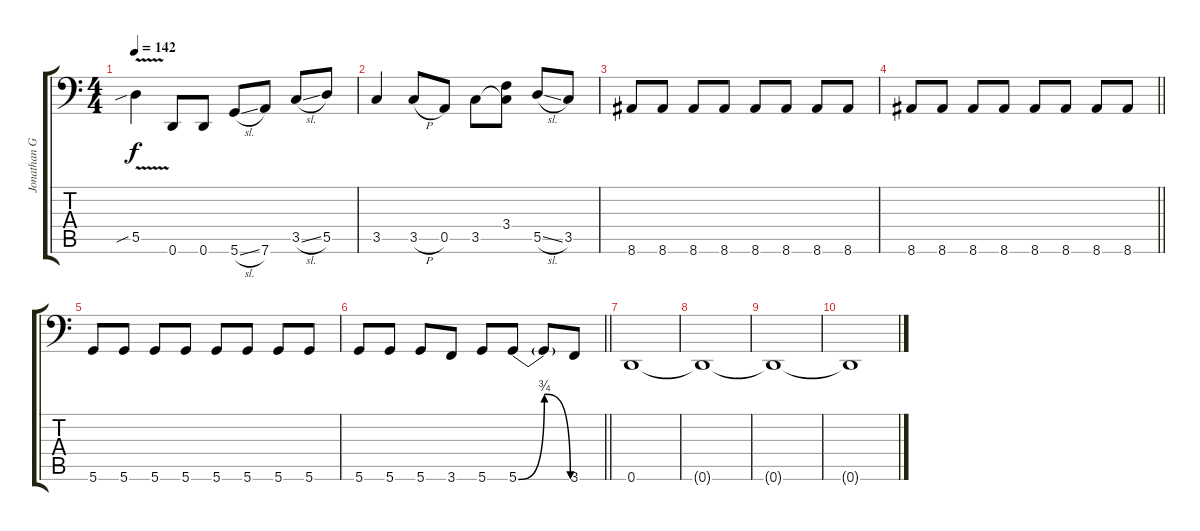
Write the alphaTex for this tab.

\track ("Jonathan Gallan" "Jonathan G") {instrument electricbassfinger}
\staff {score tabs}
\tuning (E3 B2 G2 D2 A1 D1) {hide}
\ts (4 4)
\tempo 142
\clef f4
\ks c
5.5{v sib}.4{dy f} 0.6.8 0.6.8 5.6{sl}.8 7.6.8 3.5{sl}.8 5.5.8 |
3.5.4 3.5{h}.8 0.5.8 3.5.8 (3.4 3.5{t}).8 5.5{sl}.8 3.5.8 |
8.6.8 8.6.8 8.6.8 8.6.8 8.6.8 8.6.8 8.6.8 8.6.8 |
\barLineRight lightlight
8.6.8 8.6.8 8.6.8 8.6.8 8.6.8 8.6.8 8.6.8 8.6.8 |
5.6.8 5.6.8 5.6.8 5.6.8 5.6.8 5.6.8 5.6.8 5.6.8 |
\barLineRight lightlight
5.6.8 5.6.8 5.6.8 3.6.8 5.6.8 5.6{be (bendrelease 0 0 30 3 30 3 60 0)}.8 5.6{t}.8 3.6.8 |
0.6.1{volume 0} |
0.6{t}.1 |
0.6{t}.1 |
0.6{t}.1
